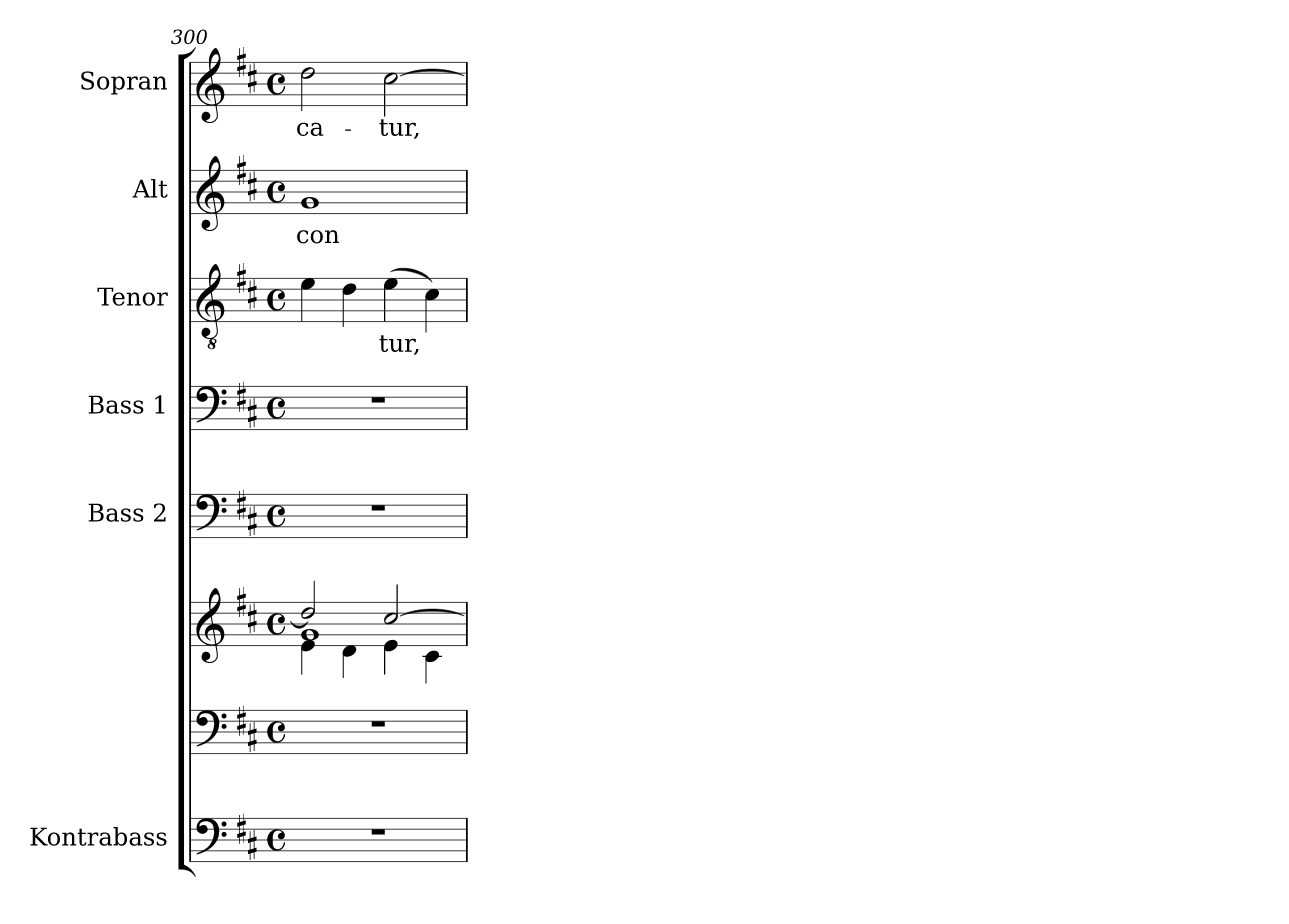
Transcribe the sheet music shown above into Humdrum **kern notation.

**kern	**kern	**kern	**kern	**kern	**kern	**text	**kern	**text	**kern	**text
*part7	*part6	*part6	*part5	*part4	*part3	*part3	*part2	*part2	*part1	*part1
*staff8	*staff7	*staff6	*staff5	*staff4	*staff3	*staff3	*staff2	*staff2	*staff1	*staff1
*I"Kontrabass	*	*	*I"Bass 2	*I"Bass 1	*I"Tenor	*	*I"Alt	*	*I"Sopran	*
*I'Kb.	*	*	*I'B. 2	*I'B. 1	*I'T.	*	*I'A.	*	*I'S.	*
*clefF4	*clefF4	*clefG2	*clefF4	*clefF4	*clefGv2	*	*clefG2	*	*clefG2	*
*ITrd7c12	*	*	*	*	*	*	*	*	*	*
*k[f#c#]	*k[f#c#]	*k[f#c#]	*k[f#c#]	*k[f#c#]	*k[f#c#]	*	*k[f#c#]	*	*k[f#c#]	*
*D:	*D:	*D:	*D:	*D:	*D:	*	*D:	*	*D:	*
*M4/4	*M4/4	*M4/4	*M4/4	*M4/4	*M4/4	*	*M4/4	*	*M4/4	*
*met(c)	*met(c)	*met(c)	*met(c)	*met(c)	*met(c)	*	*met(c)	*	*met(c)	*
=300	=300	=300	=300	=300	=300	=300	=300	=300	=300	=300
*	*	*^	*	*	*	*	*	*	*	*
*	*	*	*^	*	*	*	*	*	*	*	*
!	!	!	!	!	!	!	!	!	!	!LO:LY:b	!	!LO:LY:b
1r	1r	2dd/]	4e\	1g	1r	1r	4e\	.	1g	con-	2dd\	-ca-
.	.	.	4d\	.	.	.	4d\	.	.	.	.	.
!	!	!	!	!	!	!	!	!LO:LY:b	!	!	!	!LO:LY:b
.	.	[>2cc#/	4e\	.	.	.	(>4e\	-tur,	.	.	[2cc#\	-tur,
.	.	.	4c#\	.	.	.	4c#\)	.	.	.	.	.
*	*	*v	*v	*v	*	*	*	*	*	*	*	*
=	=	=	=	=	=	=	=	=	=	=
*-	*-	*-	*-	*-	*-	*-	*-	*-	*-	*-
